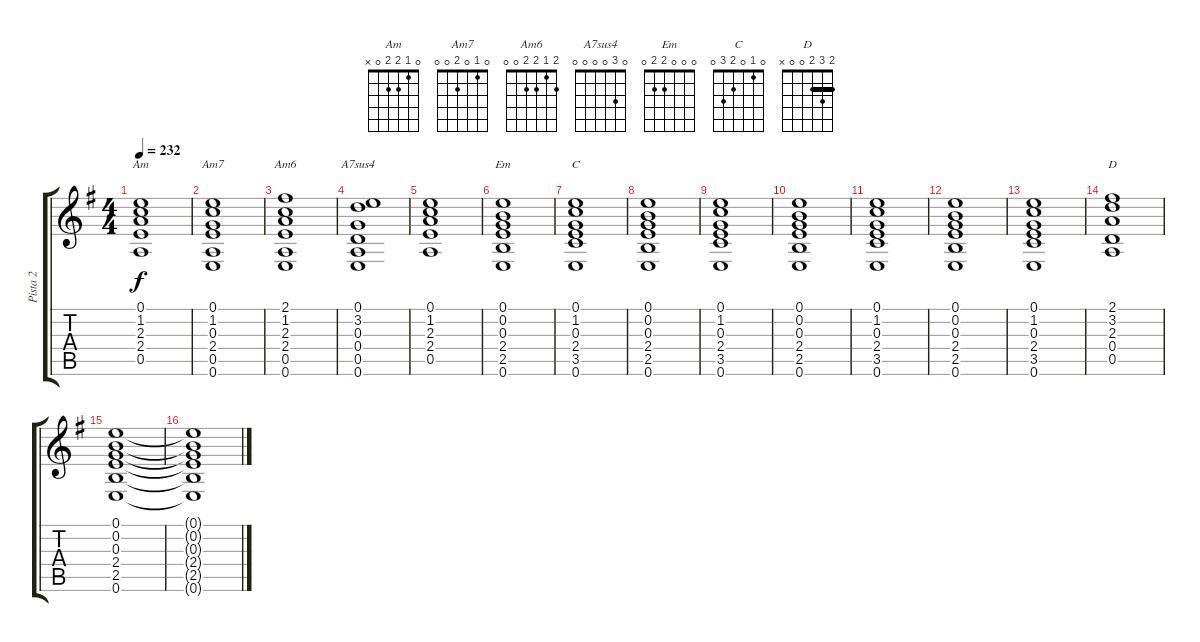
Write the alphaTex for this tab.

\track ("Pista 2" "Pista 2") {instrument distortionguitar}
\staff {score tabs}
\tuning (E4 B3 G3 D3 A2 E2) {hide}
\chord ("Am" 0 1 2 2 0 x)
\chord ("Am7" 0 1 0 2 0 0)
\chord ("Am6" 2 1 2 2 0 0)
\chord ("A7sus4" 0 3 0 0 0 0)
\chord ("Em" 0 0 0 2 2 0)
\chord ("C" 0 1 0 2 3 0)
\chord ("D" 2 3 2 0 0 x) {barre 2}
\ts (4 4)
\tempo 232
\clef g2
\ks g
(0.1 1.2 2.3 2.4 0.5).1{ch "Am" dy f} |
(0.1 1.2 0.3 2.4 0.5 0.6).1{ch "Am7"} |
(2.1 1.2 2.3 2.4 0.5 0.6).1{ch "Am6"} |
(0.1 3.2 0.3 0.4 0.5 0.6).1{ch "A7sus4"} |
(0.1 1.2 2.3 2.4 0.5).1 |
(0.1 0.2 0.3 2.4 2.5 0.6).1{ch "Em"} |
(0.1 1.2 0.3 2.4 3.5 0.6).1{ch "C"} |
(0.1 0.2 0.3 2.4 2.5 0.6).1 |
(0.1 1.2 0.3 2.4 3.5 0.6).1 |
(0.1 0.2 0.3 2.4 2.5 0.6).1 |
(0.1 1.2 0.3 2.4 3.5 0.6).1 |
(0.1 0.2 0.3 2.4 2.5 0.6).1 |
(0.1 1.2 0.3 2.4 3.5 0.6).1 |
(2.1 3.2 2.3 0.4 0.5).1{ch "D"} |
(0.1 0.2 0.3 2.4 2.5 0.6).1 |
(0.1{t} 0.2{t} 0.3{t} 2.4{t} 2.5{t} 0.6{t}).1
